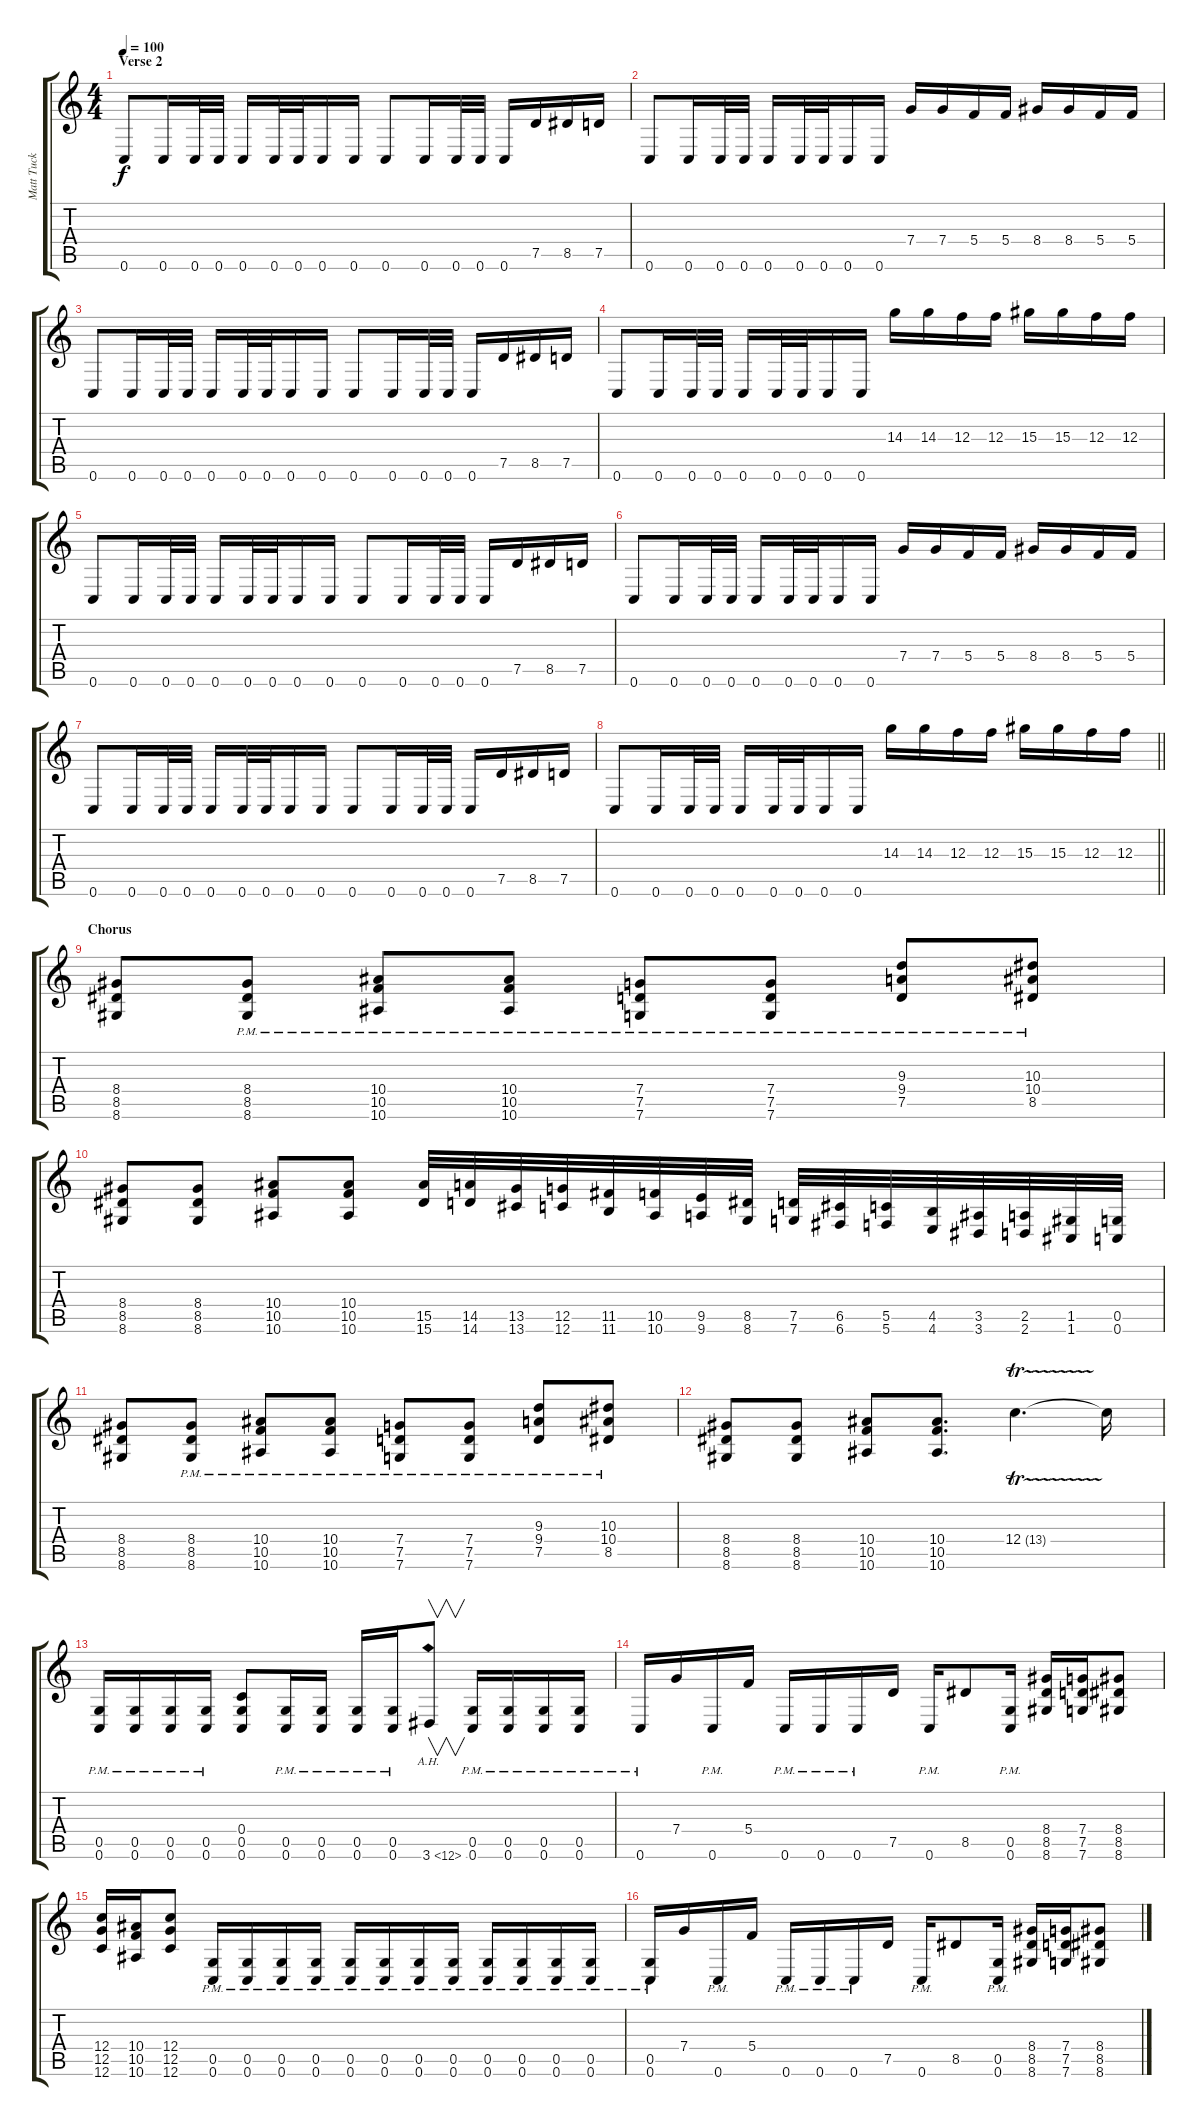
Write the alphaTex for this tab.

\track ("Matt Tuck" "Matt Tuck") {instrument distortionguitar}
\staff {score tabs}
\tuning (D4 A3 F3 C3 G2 C2) {hide}
\ts (4 4)
\section ("" "Verse 2")
\tempo 100
\clef g2
\ks c
0.6.8{dy f} 0.6.16 0.6.32 0.6.32 0.6.16 0.6.32 0.6.32 0.6.16 0.6.16 0.6.8 0.6.16 0.6.32 0.6.32 0.6.16 7.5.16 8.5.16 7.5.16 |
0.6.8 0.6.16 0.6.32 0.6.32 0.6.16 0.6.32 0.6.32 0.6.16 0.6.16 7.4.16 7.4.16 5.4.16 5.4.16 8.4.16 8.4.16 5.4.16 5.4.16 |
0.6.8 0.6.16 0.6.32 0.6.32 0.6.16 0.6.32 0.6.32 0.6.16 0.6.16 0.6.8 0.6.16 0.6.32 0.6.32 0.6.16 7.5.16 8.5.16 7.5.16 |
0.6.8 0.6.16 0.6.32 0.6.32 0.6.16 0.6.32 0.6.32 0.6.16 0.6.16 14.3.16 14.3.16 12.3.16 12.3.16 15.3.16 15.3.16 12.3.16 12.3.16 |
0.6.8 0.6.16 0.6.32 0.6.32 0.6.16 0.6.32 0.6.32 0.6.16 0.6.16 0.6.8 0.6.16 0.6.32 0.6.32 0.6.16 7.5.16 8.5.16 7.5.16 |
0.6.8 0.6.16 0.6.32 0.6.32 0.6.16 0.6.32 0.6.32 0.6.16 0.6.16 7.4.16 7.4.16 5.4.16 5.4.16 8.4.16 8.4.16 5.4.16 5.4.16 |
0.6.8 0.6.16 0.6.32 0.6.32 0.6.16 0.6.32 0.6.32 0.6.16 0.6.16 0.6.8 0.6.16 0.6.32 0.6.32 0.6.16 7.5.16 8.5.16 7.5.16 |
\barLineRight lightlight
0.6.8 0.6.16 0.6.32 0.6.32 0.6.16 0.6.32 0.6.32 0.6.16 0.6.16 14.3.16 14.3.16 12.3.16 12.3.16 15.3.16 15.3.16 12.3.16 12.3.16 |
\section ("" "Chorus")
(8.4 8.5 8.6).8 (8.4{pm} 8.5{pm} 8.6{pm}).8 (10.4{pm} 10.5{pm} 10.6{pm}).8 (10.4{pm} 10.5{pm} 10.6{pm}).8 (7.4{pm} 7.5{pm} 7.6{pm}).8 (7.4{pm} 7.5{pm} 7.6{pm}).8 (9.3{pm} 9.4{pm} 7.5{pm}).8 (10.3{pm} 10.4{pm} 8.5{pm}).8 |
(8.4 8.5 8.6).8 (8.4 8.5 8.6).8 (10.4 10.5 10.6).8 (10.4 10.5 10.6).8 (15.5 15.6).32{instrument guitarfretnoise} (14.5 14.6).32 (13.5 13.6).32 (12.5 12.6).32 (11.5 11.6).32 (10.5 10.6).32 (9.5 9.6).32 (8.5 8.6).32 (7.5 7.6).32 (6.5 6.6).32 (5.5 5.6).32 (4.5 4.6).32 (3.5 3.6).32 (2.5 2.6).32 (1.5 1.6).32 (0.5 0.6).32 |
(8.4 8.5 8.6).8{instrument distortionguitar} (8.4{pm} 8.5{pm} 8.6{pm}).8 (10.4{pm} 10.5{pm} 10.6{pm}).8 (10.4{pm} 10.5{pm} 10.6{pm}).8 (7.4{pm} 7.5{pm} 7.6{pm}).8 (7.4{pm} 7.5{pm} 7.6{pm}).8 (9.3{pm} 9.4{pm} 7.5{pm}).8 (10.3{pm} 10.4{pm} 8.5{pm}).8 |
(8.4 8.5 8.6).8 (8.4 8.5 8.6).8 (10.4 10.5 10.6).8 (10.4 10.5 10.6).8{d} 12.4{tr (13 32)}.4{d} 12.4{t}.16 |
(0.5{pm} 0.6{pm}).16 (0.5{pm} 0.6{pm}).16 (0.5{pm} 0.6{pm}).16 (0.5{pm} 0.6{pm}).16 (0.4 0.5 0.6).8 (0.5{pm} 0.6{pm}).16 (0.5{pm} 0.6{pm}).16 (0.5{pm} 0.6{pm}).16 (0.5{pm} 0.6{pm}).16 3.6{ah 9}.8{v} (0.5{pm} 0.6{pm}).16 (0.5{pm} 0.6{pm}).16 (0.5{pm} 0.6{pm}).16 (0.5{pm} 0.6{pm}).16 |
0.6{pm}.16 7.4.16 0.6{pm}.16 5.4.16 0.6{pm}.16 0.6{pm}.16 0.6{pm}.16 7.5.16 0.6{pm}.16 8.5.8 (0.5{pm} 0.6).16 (8.4 8.5 8.6).16 (7.4 7.5 7.6).16 (8.4 8.5 8.6).8 |
(12.4 12.5 12.6).16 (10.4 10.5 10.6).16 (12.4 12.5 12.6).8 (0.5{pm} 0.6{pm}).16 (0.5{pm} 0.6{pm}).16 (0.5{pm} 0.6{pm}).16 (0.5{pm} 0.6{pm}).16 (0.5{pm} 0.6{pm}).16 (0.5{pm} 0.6{pm}).16 (0.5{pm} 0.6{pm}).16 (0.5{pm} 0.6{pm}).16 (0.5{pm} 0.6{pm}).16 (0.5{pm} 0.6{pm}).16 (0.5{pm} 0.6{pm}).16 (0.5{pm} 0.6{pm}).16 |
(0.5{pm} 0.6{pm}).16 7.4.16 0.6{pm}.16 5.4.16 0.6{pm}.16 0.6{pm}.16 0.6{pm}.16 7.5.16 0.6{pm}.16 8.5.8 (0.5{pm} 0.6{pm}).16 (8.4 8.5 8.6).16 (7.4 7.5 7.6).16 (8.4 8.5 8.6).8
